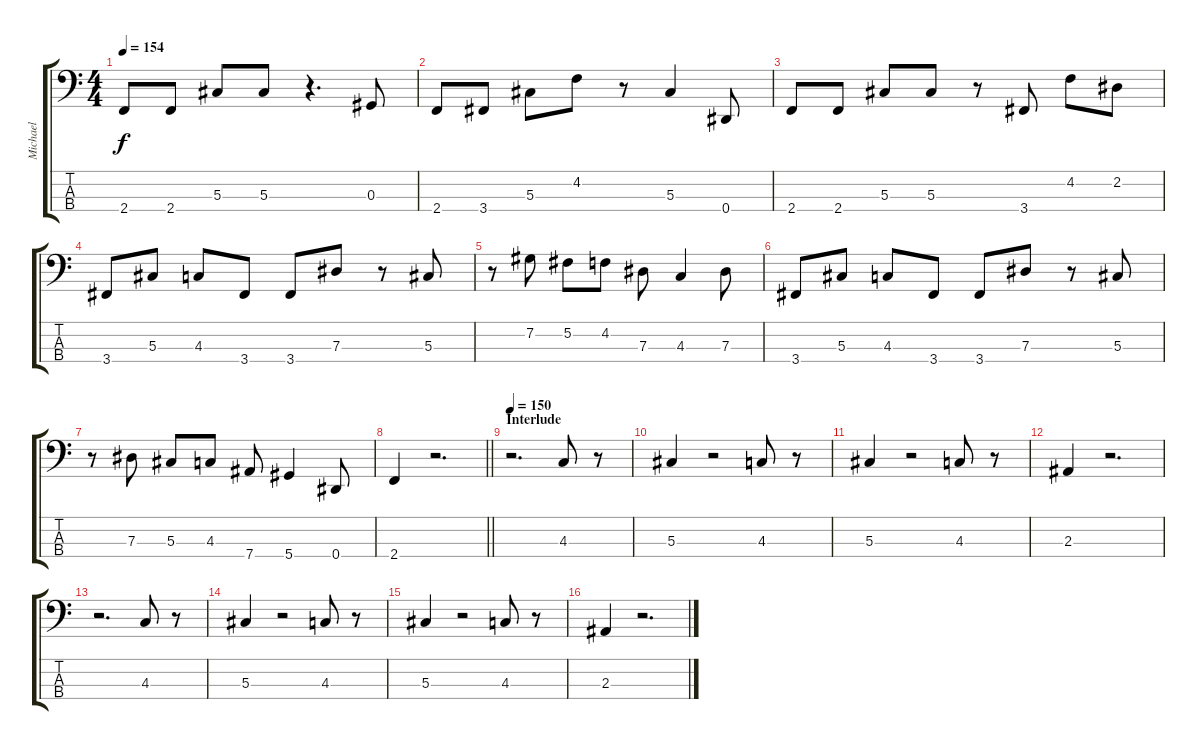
\track ("Michael" "Michael") {instrument electricbassfinger}
\staff {score tabs}
\tuning (Gb2 Db2 Ab1 Eb1) {hide}
\ts (4 4)
\tempo 154
\clef f4
\ks c
2.4.8{dy f} 2.4.8 5.3.8 5.3.8 r.4{d} 0.3.8 |
2.4.8 3.4.8 5.3.8 4.2.8 r.8 5.3.4 0.4.8 |
2.4.8 2.4.8 5.3.8 5.3.8 r.8 3.4.8 4.2.8 2.2.8 |
3.4.8 5.3.8 4.3.8 3.4.8 3.4.8 7.3.8 r.8 5.3.8 |
r.8 7.2.8 5.2.8 4.2.8 7.3.8 4.3.4 7.3.8 |
3.4.8 5.3.8 4.3.8 3.4.8 3.4.8 7.3.8 r.8 5.3.8 |
r.8 7.3.8 5.3.8 4.3.8 7.4.8 5.4.4 0.4.8 |
\barLineRight lightlight
2.4.4 r.2{d} |
\section ("" "Interlude")
\tempo 150
r.2{d} 4.3.8 r.8 |
5.3.4 r.2 4.3.8 r.8 |
5.3.4 r.2 4.3.8 r.8 |
2.3.4 r.2{d} |
r.2{d} 4.3.8 r.8 |
5.3.4 r.2 4.3.8 r.8 |
5.3.4 r.2 4.3.8 r.8 |
2.3.4 r.2{d}
